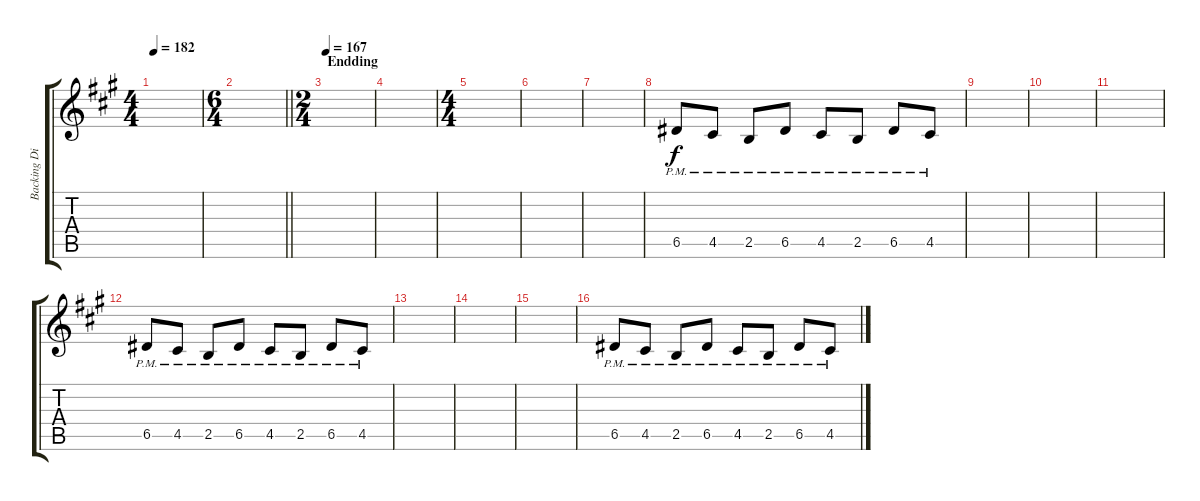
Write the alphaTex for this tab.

\track ("Backing Dist. Guitar" "Backing Di") {instrument overdrivenguitar}
\staff {score tabs}
\tuning (E4 B3 G3 D3 A2 E2) {hide}
\ts (4 4)
\tempo 182
\clef g2
\ks a
|
\ts (6 4)
\barLineRight lightlight
|
\ts (2 4)
\section ("" "Endding")
\tempo 167
|
|
\ts (4 4)
|
|
|
6.5{pm}.8 4.5{pm}.8 2.5{pm}.8 6.5{pm}.8 4.5{pm}.8 2.5{pm}.8 6.5{pm}.8 4.5{pm}.8 |
|
|
|
6.5{pm}.8 4.5{pm}.8 2.5{pm}.8 6.5{pm}.8 4.5{pm}.8 2.5{pm}.8 6.5{pm}.8 4.5{pm}.8 |
|
|
|
6.5{pm}.8 4.5{pm}.8 2.5{pm}.8 6.5{pm}.8 4.5{pm}.8 2.5{pm}.8 6.5{pm}.8 4.5{pm}.8
